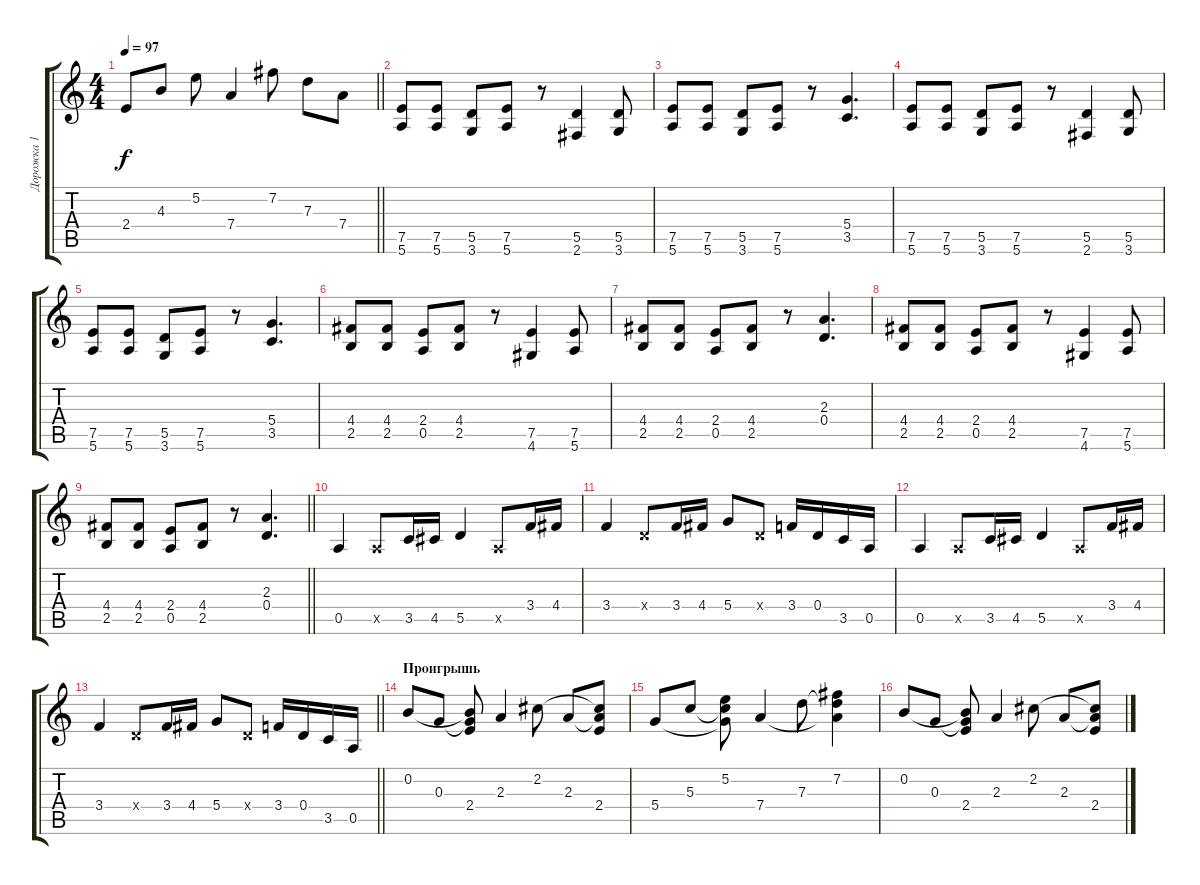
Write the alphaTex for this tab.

\track ("Дорожка 1" "Дорожка 1") {instrument overdrivenguitar}
\staff {score tabs}
\tuning (E4 B3 G3 D3 A2 E2) {hide}
\ts (4 4)
\tempo 97
\clef g2
\barLineRight lightlight
\ks c
2.4.8{dy f} 4.3.8 5.2.8 7.4.4 7.2.8 7.3.8 7.4.8 |
\section ("" "")
(7.5 5.6).8 (7.5 5.6).8 (5.5 3.6).8 (7.5 5.6).8 r.8 (5.5 2.6).4 (5.5 3.6).8 |
(7.5 5.6).8 (7.5 5.6).8 (5.5 3.6).8 (7.5 5.6).8 r.8 (5.4 3.5).4{d} |
(7.5 5.6).8 (7.5 5.6).8 (5.5 3.6).8 (7.5 5.6).8 r.8 (5.5 2.6).4 (5.5 3.6).8 |
(7.5 5.6).8 (7.5 5.6).8 (5.5 3.6).8 (7.5 5.6).8 r.8 (5.4 3.5).4{d} |
(4.4 2.5).8 (4.4 2.5).8 (2.4 0.5).8 (4.4 2.5).8 r.8 (7.5 4.6).4 (7.5 5.6).8 |
(4.4 2.5).8 (4.4 2.5).8 (2.4 0.5).8 (4.4 2.5).8 r.8 (2.3 0.4).4{d} |
(4.4 2.5).8 (4.4 2.5).8 (2.4 0.5).8 (4.4 2.5).8 r.8 (7.5 4.6).4 (7.5 5.6).8 |
\barLineRight lightlight
(4.4 2.5).8 (4.4 2.5).8 (2.4 0.5).8 (4.4 2.5).8 r.8 (2.3 0.4).4{d} |
\section ("" "")
0.5.4 0.5{x}.8 3.5.16 4.5.16 5.5.4 0.5{x}.8 3.4.16 4.4.16 |
3.4.4 0.4{x}.8 3.4.16 4.4.16 5.4.8 0.4{x}.8 3.4.16 0.4.16 3.5.16 0.5.16 |
0.5.4 0.5{x}.8 3.5.16 4.5.16 5.5.4 0.5{x}.8 3.4.16 4.4.16 |
\barLineRight lightlight
3.4.4 0.4{x}.8 3.4.16 4.4.16 5.4.8 0.4{x}.8 3.4.16 0.4.16 3.5.16 0.5.16 |
\section ("" "Проигрышь")
0.2.8 0.3.8 (0.2{t} 0.3{t} 2.4).8 2.3.4 2.2.8 2.3.8 (2.2{t} 2.3{t} 2.4).8 |
5.4.8 5.3.8 (5.2 5.3{t} 5.4{t}).8 7.4.4 7.3.8 (7.2 7.3{t} 7.4{t}).4 |
0.2.8 0.3.8 (0.2{t} 0.3{t} 2.4).8 2.3.4 2.2.8 2.3.8 (2.2{t} 2.3{t} 2.4).8
